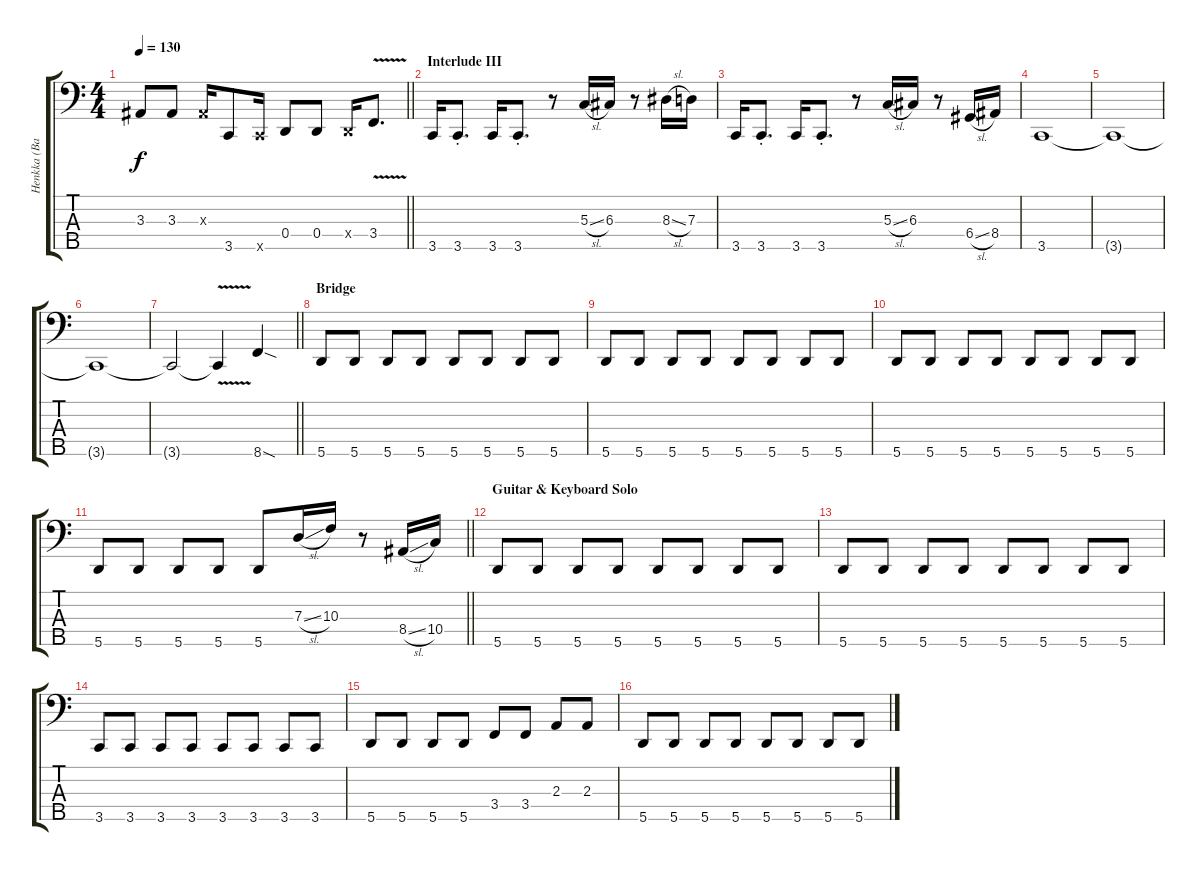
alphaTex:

\track ("Henkka (Bass)" "Henkka (Ba") {instrument electricbasspick}
\staff {score tabs}
\tuning (F2 C2 G1 D1 A0) {hide}
\ts (4 4)
\tempo 130
\clef f4
\barLineRight lightlight
\ks c
3.3.8{dy f} 3.3.8 3.3{x}.16 3.5.8 3.5{x}.16 0.4.8 0.4.8 0.4{x}.16 3.4{v}.8{d} |
\section ("" "Interlude III")
3.5.16 3.5{st}.8{d} 3.5.16 3.5{st}.8{d} r.8 5.3{sl}.16 6.3.16 r.8 8.3{sl}.16 7.3.16 |
3.5.16 3.5{st}.8{d} 3.5.16 3.5{st}.8{d} r.8 5.3{sl}.16 6.3.16 r.8 6.4{sl}.16 8.4.16 |
3.5.1 |
3.5{t}.1 |
3.5{t}.1 |
\barLineRight lightlight
3.5{t}.2 3.5{v t}.4 8.5{sod}.4 |
\section ("" "Bridge")
5.5.8 5.5.8 5.5.8 5.5.8 5.5.8 5.5.8 5.5.8 5.5.8 |
5.5.8 5.5.8 5.5.8 5.5.8 5.5.8 5.5.8 5.5.8 5.5.8 |
5.5.8 5.5.8 5.5.8 5.5.8 5.5.8 5.5.8 5.5.8 5.5.8 |
\barLineRight lightlight
5.5.8 5.5.8 5.5.8 5.5.8 5.5.8 7.3{sl}.16 10.3.16 r.8 8.4{sl}.16 10.4.16 |
\section ("" "Guitar & Keyboard Solo")
5.5.8 5.5.8 5.5.8 5.5.8 5.5.8 5.5.8 5.5.8 5.5.8 |
5.5.8 5.5.8 5.5.8 5.5.8 5.5.8 5.5.8 5.5.8 5.5.8 |
3.5.8 3.5.8 3.5.8 3.5.8 3.5.8 3.5.8 3.5.8 3.5.8 |
5.5.8 5.5.8 5.5.8 5.5.8 3.4.8 3.4.8 2.3.8 2.3.8 |
5.5.8 5.5.8 5.5.8 5.5.8 5.5.8 5.5.8 5.5.8 5.5.8
